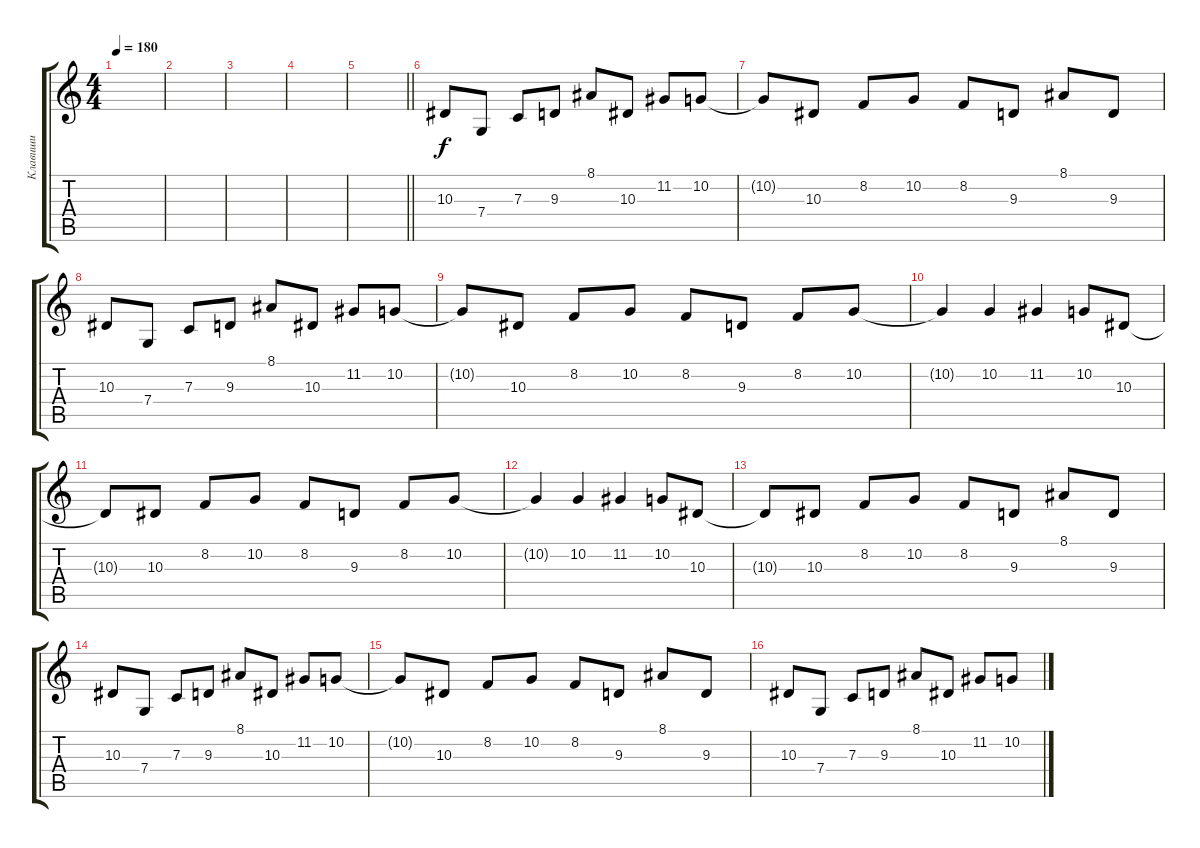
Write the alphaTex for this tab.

\track ("Клавиши" "Клавиши") {instrument stringensemble1}
\staff {score tabs}
\tuning (D4 A3 F3 C3 G2 C2) {hide}
\ts (4 4)
\tempo 180
\clef g2
\ks c
|
|
|
|
\barLineRight lightlight
|
\section ("" "")
10.3.8 7.4.8 7.3.8 9.3.8 8.1.8 10.3.8 11.2.8 10.2.8 |
10.2{t}.8 10.3.8 8.2.8 10.2.8 8.2.8 9.3.8 8.1.8 9.3.8 |
10.3.8 7.4.8 7.3.8 9.3.8 8.1.8 10.3.8 11.2.8 10.2.8 |
10.2{t}.8 10.3.8 8.2.8 10.2.8 8.2.8 9.3.8 8.2.8 10.2.8 |
10.2{t}.4 10.2.4 11.2.4 10.2.8 10.3.8 |
10.3{t}.8 10.3.8 8.2.8 10.2.8 8.2.8 9.3.8 8.2.8 10.2.8 |
10.2{t}.4 10.2.4 11.2.4 10.2.8 10.3.8 |
10.3{t}.8 10.3.8 8.2.8 10.2.8 8.2.8 9.3.8 8.1.8 9.3.8 |
10.3.8 7.4.8 7.3.8 9.3.8 8.1.8 10.3.8 11.2.8 10.2.8 |
10.2{t}.8 10.3.8 8.2.8 10.2.8 8.2.8 9.3.8 8.1.8 9.3.8 |
10.3.8 7.4.8 7.3.8 9.3.8 8.1.8 10.3.8 11.2.8 10.2.8
